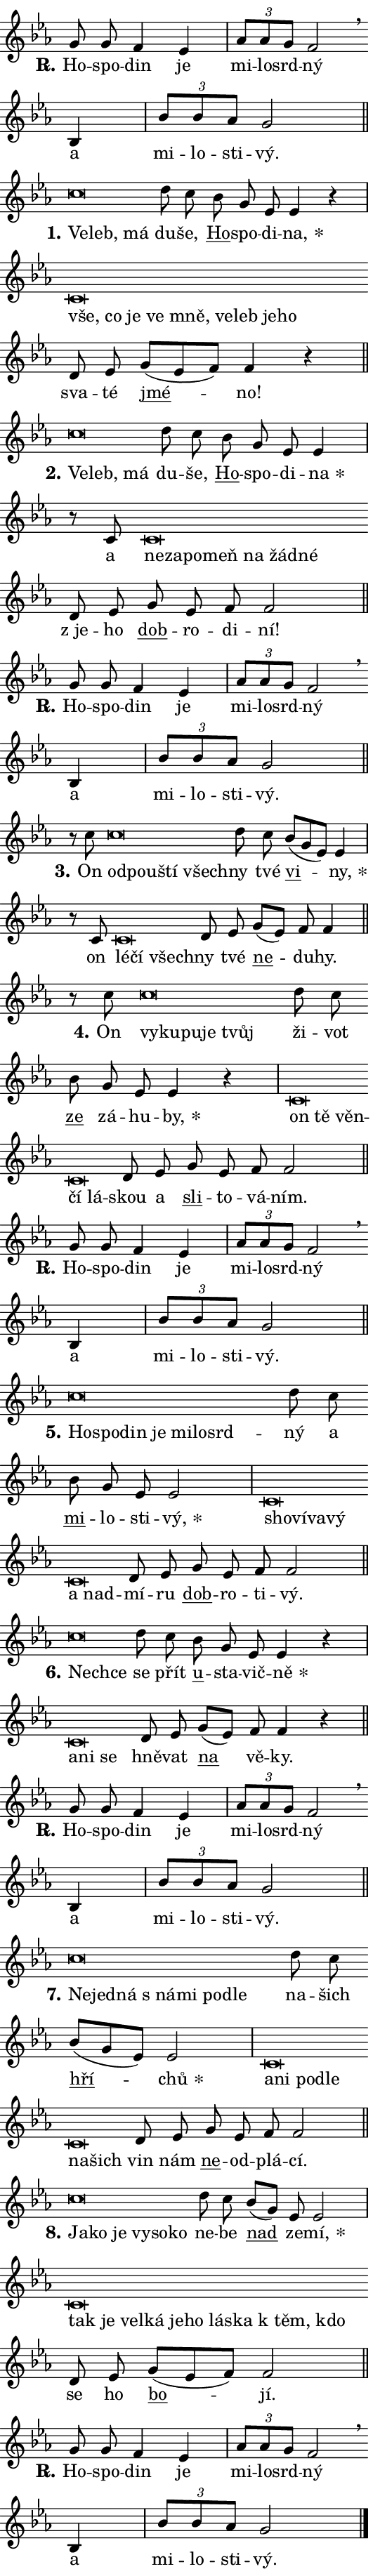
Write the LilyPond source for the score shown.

\version "2.24.0"
\header { tagline = "" }
\paper {
  indent = 0\cm
  top-margin = 0\cm
  right-margin = 0.13\cm % to fit lyric hyphens
  bottom-margin = 0\cm
  left-margin = 0\cm
  paper-width = 9\cm
  page-breaking = #ly:one-page-breaking
  system-system-spacing.basic-distance = #11
  score-system-spacing.basic-distance = #11
  ragged-last = ##f
}


%% Author: Thomas Morley
%% https://lists.gnu.org/archive/html/lilypond-user/2020-05/msg00002.html
#(define (line-position grob)
"Returns position of @var[grob} in current system:
   @code{'start}, if at first time-step
   @code{'end}, if at last time-step
   @code{'middle} otherwise
"
  (let* ((col (ly:item-get-column grob))
         (ln (ly:grob-object col 'left-neighbor))
         (rn (ly:grob-object col 'right-neighbor))
         (col-to-check-left (if (ly:grob? ln) ln col))
         (col-to-check-right (if (ly:grob? rn) rn col))
         (break-dir-left
           (and
             (ly:grob-property col-to-check-left 'non-musical #f)
             (ly:item-break-dir col-to-check-left)))
         (break-dir-right
           (and
             (ly:grob-property col-to-check-right 'non-musical #f)
             (ly:item-break-dir col-to-check-right))))
        (cond ((eqv? 1 break-dir-left) 'start)
              ((eqv? -1 break-dir-right) 'end)
              (else 'middle))))

#(define (tranparent-at-line-position vctor)
  (lambda (grob)
  "Relying on @code{line-position} select the relevant enry from @var{vctor}.
Used to determine transparency,"
    (case (line-position grob)
      ((end) (not (vector-ref vctor 0)))
      ((middle) (not (vector-ref vctor 1)))
      ((start) (not (vector-ref vctor 2))))))

noteHeadBreakVisibility =
#(define-music-function (break-visibility)(vector?)
"Makes @code{NoteHead}s transparent relying on @var{break-visibility}"
#{
  \override NoteHead.transparent =
    #(tranparent-at-line-position break-visibility)
#})

#(define delete-ledgers-for-transparent-note-heads
  (lambda (grob)
    "Reads whether a @code{NoteHead} is transparent.
If so this @code{NoteHead} is removed from @code{'note-heads} from
@var{grob}, which is supposed to be @code{LedgerLineSpanner}.
As a result ledgers are not printed for this @code{NoteHead}"
    (let* ((nhds-array (ly:grob-object grob 'note-heads))
           (nhds-list
             (if (ly:grob-array? nhds-array)
                 (ly:grob-array->list nhds-array)
                 '()))
           ;; Relies on the transparent-property being done before
           ;; Staff.LedgerLineSpanner.after-line-breaking is executed.
           ;; This is fragile ...
           (to-keep
             (remove
               (lambda (nhd)
                 (ly:grob-property nhd 'transparent #f))
               nhds-list)))
      ;; TODO find a better method to iterate over grob-arrays, similiar
      ;; to filter/remove etc for lists
      ;; For now rebuilt from scratch
      (set! (ly:grob-object grob 'note-heads)  '())
      (for-each
        (lambda (nhd)
          (ly:pointer-group-interface::add-grob grob 'note-heads nhd))
        to-keep))))

squashNotes = {
  \override NoteHead.X-extent = #'(-0.2 . 0.2)
  \override NoteHead.Y-extent = #'(-0.75 . 0)
  \override NoteHead.stencil =
    #(lambda (grob)
       (let ((pos (ly:grob-property grob 'staff-position)))
         (begin
           (if (< pos -7) (display "ERROR: Lower brevis then expected\n") (display ""))
           (if (<= pos -6) ly:text-interface::print ly:note-head::print))))
}
unSquashNotes = {
  \revert NoteHead.X-extent
  \revert NoteHead.Y-extent
  \revert NoteHead.stencil
}

hideNotes = \noteHeadBreakVisibility #begin-of-line-visible
unHideNotes = \noteHeadBreakVisibility #all-visible

% work-around for resetting accidentals
% https://lilypond.org/doc/v2.23/Documentation/notation/displaying-rhythms#unmetered-music
cadenzaMeasure = {
  \cadenzaOff
  \partial 1024 s1024
  \cadenzaOn
}

#(define-markup-command (accent layout props text) (markup?)
  "Underline accented syllable"
  (interpret-markup layout props
    #{\markup \override #'(offset . 4.3) \underline { #text }#}))

responsum = \markup \concat {
  "R" \hspace #-1.05 \path #0.1 #'((moveto 0 0.07) (lineto 0.9 0.8)) \hspace #0.05 "."
}

spaceSize = #0.6828661417322834 % exact space size for TeX Gyre Schola

\layout {
  \context {
    \Staff
    \remove "Time_signature_engraver"
    \override LedgerLineSpanner.after-line-breaking = #delete-ledgers-for-transparent-note-heads
  }
  \context {
    \Lyrics {
      \override LyricSpace.minimum-distance = \spaceSize
      \override LyricText.font-name = #"TeX Gyre Schola"
      \override LyricText.font-size = 1
      \override StanzaNumber.font-name = #"TeX Gyre Schola Bold"
      \override StanzaNumber.font-size = 1
    }
  }
  \context {
    \Score 
    \override NoteHead.text =
      #(lambda (grob) 
        (let ((pos (ly:grob-property grob 'staff-position)))
          #{\markup {
            \combine
              \halign #-0.55 \raise #(if (= pos -6) 0 0.5) \override #'(thickness . 2) \draw-line #'(3.2 . 0)
              \musicglyph "noteheads.sM1"
          }#}))
  }
}

% magnetic-lyrics.ily
%
%   written by
%     Jean Abou Samra <jean@abou-samra.fr>
%     Werner Lemberg <wl@gnu.org>
%
%   adapted by
%     Jiri Hon <jiri.hon@gmail.com>
%
% Version 2022-Apr-15

% https://www.mail-archive.com/lilypond-user@gnu.org/msg149350.html

#(define (Left_hyphen_pointer_engraver context)
   "Collect syllable-hyphen-syllable occurrences in lyrics and store
them in properties.  This engraver only looks to the left.  For
example, if the lyrics input is @code{foo -- bar}, it does the
following.

@itemize @bullet
@item
Set the @code{text} property of the @code{LyricHyphen} grob between
@q{foo} and @q{bar} to @code{foo}.

@item
Set the @code{left-hyphen} property of the @code{LyricText} grob with
text @q{foo} to the @code{LyricHyphen} grob between @q{foo} and
@q{bar}.
@end itemize

Use this auxiliary engraver in combination with the
@code{lyric-@/text::@/apply-@/magnetic-@/offset!} hook."
   (let ((hyphen #f)
         (text #f))
     (make-engraver
      (acknowledgers
       ((lyric-syllable-interface engraver grob source-engraver)
        (set! text grob)))
      (end-acknowledgers
       ((lyric-hyphen-interface engraver grob source-engraver)
        ;(when (not (grob::has-interface grob 'lyric-space-interface))
          (set! hyphen grob)));)
      ((stop-translation-timestep engraver)
       (when (and text hyphen)
         (ly:grob-set-object! text 'left-hyphen hyphen))
       (set! text #f)
       (set! hyphen #f)))))

#(define (lyric-text::apply-magnetic-offset! grob)
   "If the space between two syllables is less than the value in
property @code{LyricText@/.details@/.squash-threshold}, move the right
syllable to the left so that it gets concatenated with the left
syllable.

Use this function as a hook for
@code{LyricText@/.after-@/line-@/breaking} if the
@code{Left_@/hyphen_@/pointer_@/engraver} is active."
   (let ((hyphen (ly:grob-object grob 'left-hyphen #f)))
     (when hyphen
       (let ((left-text (ly:spanner-bound hyphen LEFT)))
         (when (grob::has-interface left-text 'lyric-syllable-interface)
           (let* ((common (ly:grob-common-refpoint grob left-text X))
                  (this-x-ext (ly:grob-extent grob common X))
                  (left-x-ext
                   (begin
                     ;; Trigger magnetism for left-text.
                     (ly:grob-property left-text 'after-line-breaking)
                     (ly:grob-extent left-text common X)))
                  ;; `delta` is the gap width between two syllables.
                  (delta (- (interval-start this-x-ext)
                            (interval-end left-x-ext)))
                  (details (ly:grob-property grob 'details))
                  (threshold (assoc-get 'squash-threshold details 0.2)))
             (when (< delta threshold)
               (let* (;; We have to manipulate the input text so that
                      ;; ligatures crossing syllable boundaries are not
                      ;; disabled.  For languages based on the Latin
                      ;; script this is essentially a beautification.
                      ;; However, for non-Western scripts it can be a
                      ;; necessity.
                      (lt (ly:grob-property left-text 'text))
                      (rt (ly:grob-property grob 'text))
                      (is-space (grob::has-interface hyphen 'lyric-space-interface))
                      (space (if is-space " " ""))
                      (extra-delta (if is-space spaceSize 0))
                      ;; Append new syllable.
                      (ltrt-space (if (and (string? lt) (string? rt))
                                (string-append lt space rt)
                                (make-concat-markup (list lt space rt))))
                      ;; Right-align `ltrt` to the right side.
                      (ltrt-space-markup (grob-interpret-markup
                               grob
                               (make-translate-markup
                                (cons (interval-length this-x-ext) 0)
                                (make-right-align-markup ltrt-space)))))
                 (begin
                   ;; Don't print `left-text`.
                   (ly:grob-set-property! left-text 'stencil #f)
                   ;; Set text and stencil (which holds all collected
                   ;; syllables so far) and shift it to the left.
                   (ly:grob-set-property! grob 'text ltrt-space)
                   (ly:grob-set-property! grob 'stencil ltrt-space-markup)
                   (ly:grob-translate-axis! grob (- (- delta extra-delta)) X))))))))))


#(define (lyric-hyphen::displace-bounds-first grob)
   ;; Make very sure this callback isn't triggered too early.
   (let ((left (ly:spanner-bound grob LEFT))
         (right (ly:spanner-bound grob RIGHT)))
     (ly:grob-property left 'after-line-breaking)
     (ly:grob-property right 'after-line-breaking)
     (ly:lyric-hyphen::print grob)))

squashThreshold = #0.4

\layout {
  \context {
    \Lyrics
    \consists #Left_hyphen_pointer_engraver
    \override LyricText.after-line-breaking =
      #lyric-text::apply-magnetic-offset!
    \override LyricHyphen.stencil = #lyric-hyphen::displace-bounds-first
    \override LyricText.details.squash-threshold = \squashThreshold
    \override LyricHyphen.minimum-distance = 0
    \override LyricHyphen.minimum-length = \squashThreshold
  }
}

squashText = \override LyricText.details.squash-threshold = 9999
unSquashText = \override LyricText.details.squash-threshold = \squashThreshold

leftText = \override LyricText.self-alignment-X = #LEFT
unLeftText = \revert LyricText.self-alignment-X

starOffset = #(lambda (grob) 
                (let ((x_offset (ly:self-alignment-interface::aligned-on-x-parent grob)))
                  (if (= x_offset 0) 0 (+ x_offset 1.2))))

star = #(define-music-function (syllable)(string?)
"Append star separator at the end of a syllable"
#{
  \once \override LyricText.X-offset = #starOffset
  \lyricmode { \markup {
    #syllable
    \override #'((font-name . "TeX Gyre Schola Bold")) \hspace #0.2 \lower #0.65 \larger "*"
  } }
#})

starAccent = #(define-music-function (syllable)(string?)
"Append star separator at the end of a syllable and make accent"
#{
  \once \override LyricText.X-offset = #starOffset
  \lyricmode { \markup {
    \accent #syllable
    \override #'((font-name . "TeX Gyre Schola Bold")) \hspace #0.2 \lower #0.65 \larger "*"
  } }
#})

breath = #(define-music-function (syllable)(string?)
"Append breathing indicator at the end of a syllable"
#{
  \lyricmode { \markup { #syllable "+" } }
#})

optionalBreath = #(define-music-function (syllable)(string?)
"Append optional breathing indicator at the end of a syllable"
#{
  \lyricmode { \markup { #syllable "(+)" } }
#})


\score {
    <<
        \new Voice = "melody" { \cadenzaOn \key es \major \relative { g'8 g f4 es \cadenzaMeasure \bar "|" \tuplet 3/2 { as8[ as g] } f2 \breathe \bar "" bes,4 \cadenzaMeasure \bar "|" \tuplet 3/2 {bes'8[ bes as] } g2 \cadenzaMeasure \bar "||" \break } }
        \new Lyrics \lyricsto "melody" { \lyricmode { \set stanza = \responsum
Ho -- spo -- din je mi -- lo -- srd -- ný a mi -- lo -- sti -- vý. } }
    >>
    \layout {}
}

\score {
    <<
        \new Voice = "melody" { \cadenzaOn \key es \major \relative { \squashNotes c''\breve*1/16 \hideNotes \breve*1/16 \breve*1/16 \bar "" \unHideNotes \unSquashNotes d8 c \bar "" bes g es es4 r \cadenzaMeasure \bar "|" \squashNotes c\breve*1/16 \hideNotes \breve*1/16 \bar "" \breve*1/16 \bar "" \breve*1/16 \bar "" \breve*1/16 \bar "" \breve*1/16 \bar "" \breve*1/16 \bar "" \breve*1/16 \breve*1/16 \bar "" \unHideNotes \unSquashNotes d8 es \bar "" g[( es f)] f4 r \cadenzaMeasure \bar "||" \break } }
        \new Lyrics \lyricsto "melody" { \lyricmode { \set stanza = "1."
\leftText Ve -- \squashText leb, má \unLeftText \unSquashText du -- še, \markup \accent Ho -- spo -- di -- \star na, \leftText vše, \squashText co je ve mně, ve -- leb je -- ho \unLeftText \unSquashText sva -- té \markup \accent jmé -- no! } }
    >>
    \layout {}
}

\score {
    <<
        \new Voice = "melody" { \cadenzaOn \key es \major \relative { \squashNotes c''\breve*1/16 \hideNotes \breve*1/16 \breve*1/16 \bar "" \unHideNotes \unSquashNotes d8 c \bar "" bes g es es4 \cadenzaMeasure \bar "|" r8 c8 \squashNotes c\breve*1/16 \hideNotes \breve*1/16 \bar "" \breve*1/16 \bar "" \breve*1/16 \bar "" \breve*1/16 \bar "" \breve*1/16 \breve*1/16 \bar "" \unHideNotes \unSquashNotes d8 es \bar "" g es f f2 \cadenzaMeasure \bar "||" \break } }
        \new Lyrics \lyricsto "melody" { \lyricmode { \set stanza = "2."
\leftText Ve -- \squashText leb, má \unLeftText \unSquashText du -- še, \markup \accent Ho -- spo -- di -- \star na a \leftText ne -- \squashText za -- po -- meň na žád -- né \unLeftText \unSquashText "z je" -- ho \markup \accent dob -- ro -- di -- ní! } }
    >>
    \layout {}
}

\score {
    <<
        \new Voice = "melody" { \cadenzaOn \key es \major \relative { g'8 g f4 es \cadenzaMeasure \bar "|" \tuplet 3/2 { as8[ as g] } f2 \breathe \bar "" bes,4 \cadenzaMeasure \bar "|" \tuplet 3/2 {bes'8[ bes as] } g2 \cadenzaMeasure \bar "||" \break } }
        \new Lyrics \lyricsto "melody" { \lyricmode { \set stanza = \responsum
Ho -- spo -- din je mi -- lo -- srd -- ný a mi -- lo -- sti -- vý. } }
    >>
    \layout {}
}

\score {
    <<
        \new Voice = "melody" { \cadenzaOn \key es \major \relative { r8 c''8 \squashNotes c\breve*1/16 \hideNotes \breve*1/16 \bar "" \breve*1/16 \breve*1/16 \bar "" \unHideNotes \unSquashNotes d8 c \bar "" bes[( g es)] es4 \cadenzaMeasure \bar "|" r8 c8 \squashNotes c\breve*1/16 \hideNotes \breve*1/16 \breve*1/16 \bar "" \unHideNotes \unSquashNotes d8 es \bar "" g[( es)] f f4 \cadenzaMeasure \bar "||" \break } }
        \new Lyrics \lyricsto "melody" { \lyricmode { \set stanza = "3."
On \leftText od -- \squashText pou -- ští všech -- \unLeftText \unSquashText ny tvé \markup \accent vi -- \star ny, on \leftText lé -- \squashText čí všech -- \unLeftText \unSquashText ny tvé \markup \accent ne -- du -- hy. } }
    >>
    \layout {}
}

\score {
    <<
        \new Voice = "melody" { \cadenzaOn \key es \major \relative { r8 c''8 \squashNotes c\breve*1/16 \hideNotes \breve*1/16 \bar "" \breve*1/16 \bar "" \breve*1/16 \breve*1/16 \bar "" \unHideNotes \unSquashNotes d8 c \bar "" bes g es es4 r \cadenzaMeasure \bar "|" \squashNotes c\breve*1/16 \hideNotes \breve*1/16 \bar "" \breve*1/16 \bar "" \breve*1/16 \breve*1/16 \bar "" \unHideNotes \unSquashNotes d8 es \bar "" g es f f2 \cadenzaMeasure \bar "||" \break } }
        \new Lyrics \lyricsto "melody" { \lyricmode { \set stanza = "4."
On \leftText vy -- \squashText ku -- pu -- je tvůj \unLeftText \unSquashText ži -- vot \markup \accent ze zá -- hu -- \star by, \leftText on \squashText tě věn -- čí lá -- \unLeftText \unSquashText skou a \markup \accent sli -- to -- vá -- ním. } }
    >>
    \layout {}
}

\score {
    <<
        \new Voice = "melody" { \cadenzaOn \key es \major \relative { g'8 g f4 es \cadenzaMeasure \bar "|" \tuplet 3/2 { as8[ as g] } f2 \breathe \bar "" bes,4 \cadenzaMeasure \bar "|" \tuplet 3/2 {bes'8[ bes as] } g2 \cadenzaMeasure \bar "||" \break } }
        \new Lyrics \lyricsto "melody" { \lyricmode { \set stanza = \responsum
Ho -- spo -- din je mi -- lo -- srd -- ný a mi -- lo -- sti -- vý. } }
    >>
    \layout {}
}

\score {
    <<
        \new Voice = "melody" { \cadenzaOn \key es \major \relative { \squashNotes c''\breve*1/16 \hideNotes \breve*1/16 \bar "" \breve*1/16 \bar "" \breve*1/16 \bar "" \breve*1/16 \bar "" \breve*1/16 \breve*1/16 \bar "" \unHideNotes \unSquashNotes d8 c \bar "" bes g es es2 \cadenzaMeasure \bar "|" \squashNotes c\breve*1/16 \hideNotes \breve*1/16 \bar "" \breve*1/16 \bar "" \breve*1/16 \bar "" \breve*1/16 \breve*1/16 \bar "" \unHideNotes \unSquashNotes d8 es \bar "" g es f f2 \cadenzaMeasure \bar "||" \break } }
        \new Lyrics \lyricsto "melody" { \lyricmode { \set stanza = "5."
\leftText Ho -- \squashText spo -- din je mi -- lo -- srd -- \unLeftText \unSquashText ný a \markup \accent mi -- lo -- sti -- \star vý, \leftText sho -- \squashText ví -- va -- vý a nad -- \unLeftText \unSquashText mí -- ru \markup \accent dob -- ro -- ti -- vý. } }
    >>
    \layout {}
}

\score {
    <<
        \new Voice = "melody" { \cadenzaOn \key es \major \relative { \squashNotes c''\breve*1/16 \hideNotes \breve*1/16 \bar "" \unHideNotes \unSquashNotes d8 c \bar "" bes g es es4 r \cadenzaMeasure \bar "|" \squashNotes c\breve*1/16 \hideNotes \breve*1/16 \breve*1/16 \bar "" \unHideNotes \unSquashNotes d8 es \bar "" g[( es)] f f4 r \cadenzaMeasure \bar "||" \break } }
        \new Lyrics \lyricsto "melody" { \lyricmode { \set stanza = "6."
\leftText Nech -- \squashText ce \unLeftText \unSquashText se přít \markup \accent u -- sta -- vič -- \star ně \leftText a -- \squashText ni se \unLeftText \unSquashText hně -- vat \markup \accent na vě -- ky. } }
    >>
    \layout {}
}

\score {
    <<
        \new Voice = "melody" { \cadenzaOn \key es \major \relative { g'8 g f4 es \cadenzaMeasure \bar "|" \tuplet 3/2 { as8[ as g] } f2 \breathe \bar "" bes,4 \cadenzaMeasure \bar "|" \tuplet 3/2 {bes'8[ bes as] } g2 \cadenzaMeasure \bar "||" \break } }
        \new Lyrics \lyricsto "melody" { \lyricmode { \set stanza = \responsum
Ho -- spo -- din je mi -- lo -- srd -- ný a mi -- lo -- sti -- vý. } }
    >>
    \layout {}
}

\score {
    <<
        \new Voice = "melody" { \cadenzaOn \key es \major \relative { \squashNotes c''\breve*1/16 \hideNotes \breve*1/16 \bar "" \breve*1/16 \bar "" \breve*1/16 \bar "" \breve*1/16 \bar "" \breve*1/16 \breve*1/16 \bar "" \unHideNotes \unSquashNotes d8 c \bar "" bes[( g es)] es2 \cadenzaMeasure \bar "|" \squashNotes c\breve*1/16 \hideNotes \breve*1/16 \bar "" \breve*1/16 \bar "" \breve*1/16 \bar "" \breve*1/16 \breve*1/16 \bar "" \unHideNotes \unSquashNotes d8 es \bar "" g es f f2 \cadenzaMeasure \bar "||" \break } }
        \new Lyrics \lyricsto "melody" { \lyricmode { \set stanza = "7."
\leftText Ne -- \squashText jed -- ná "s ná" -- mi po -- dle \unLeftText \unSquashText na -- šich \markup \accent hří -- \star chů \leftText a -- \squashText ni po -- dle na -- šich \unLeftText \unSquashText vin nám \markup \accent ne -- od -- plá -- cí. } }
    >>
    \layout {}
}

\score {
    <<
        \new Voice = "melody" { \cadenzaOn \key es \major \relative { \squashNotes c''\breve*1/16 \hideNotes \breve*1/16 \bar "" \breve*1/16 \bar "" \breve*1/16 \bar "" \breve*1/16 \breve*1/16 \bar "" \unHideNotes \unSquashNotes d8 c \bar "" bes[( g)] es es2 \cadenzaMeasure \bar "|" \squashNotes c\breve*1/16 \hideNotes \breve*1/16 \bar "" \breve*1/16 \bar "" \breve*1/16 \bar "" \breve*1/16 \bar "" \breve*1/16 \bar "" \breve*1/16 \bar "" \breve*1/16 \bar "" \breve*1/16 \breve*1/16 \bar "" \unHideNotes \unSquashNotes d8 es \bar "" g[( es f)] f2 \cadenzaMeasure \bar "||" \break } }
        \new Lyrics \lyricsto "melody" { \lyricmode { \set stanza = "8."
\leftText Ja -- \squashText ko je vy -- so -- ko \unLeftText \unSquashText ne -- be \markup \accent nad ze -- \star mí, \leftText tak \squashText je vel -- ká je -- ho lá -- ska "k těm," kdo \unLeftText \unSquashText se ho \markup \accent bo -- jí. } }
    >>
    \layout {}
}

\score {
    <<
        \new Voice = "melody" { \cadenzaOn \key es \major \relative { g'8 g f4 es \cadenzaMeasure \bar "|" \tuplet 3/2 { as8[ as g] } f2 \breathe \bar "" bes,4 \cadenzaMeasure \bar "|" \tuplet 3/2 {bes'8[ bes as] } g2 \cadenzaMeasure \bar "||" \break } \bar "|." }
        \new Lyrics \lyricsto "melody" { \lyricmode { \set stanza = \responsum
Ho -- spo -- din je mi -- lo -- srd -- ný a mi -- lo -- sti -- vý. } }
    >>
    \layout {}
}
